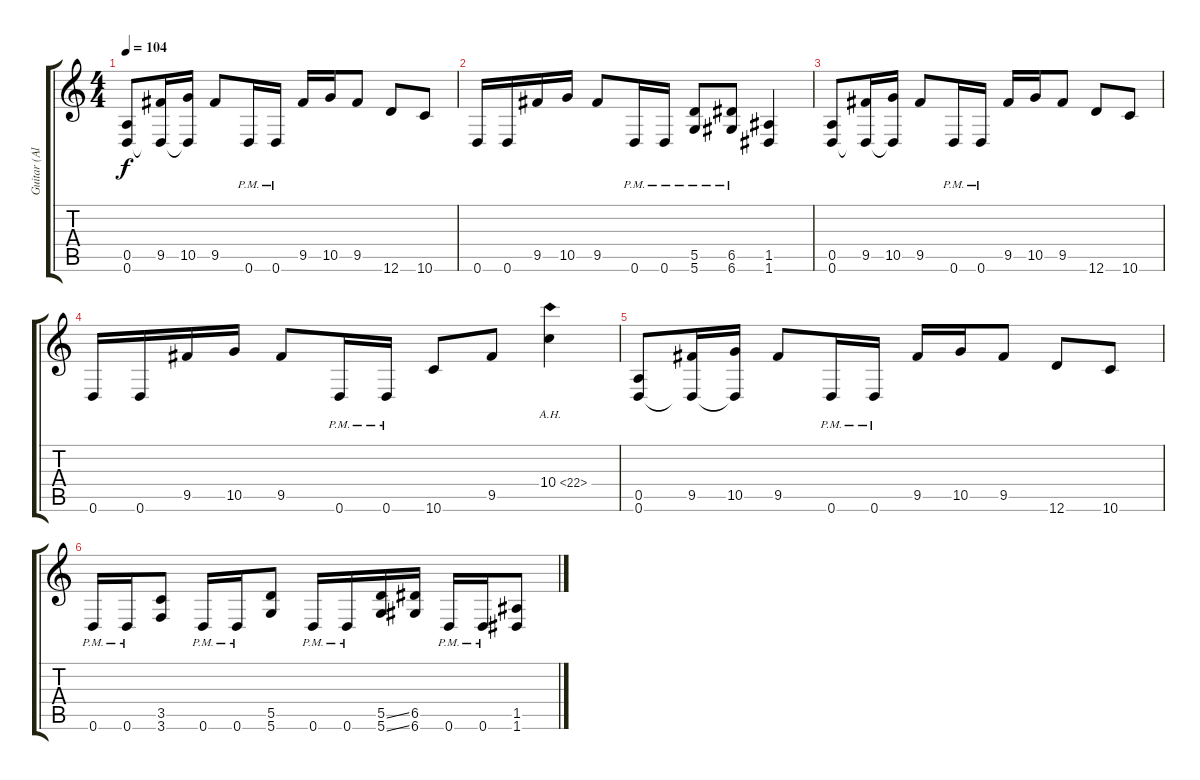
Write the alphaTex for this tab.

\track ("Guitar (Alternate tuning : Drop D)" "Guitar (Al") {instrument electricguitarjazz}
\staff {score tabs}
\tuning (E4 B3 G3 D3 A2 D2) {hide}
\ts (4 4)
\tempo 104
\clef g2
\ks c
(0.5 0.6).8{dy f} (9.5 0.6{t}).16 (10.5 0.6{t}).16 9.5.8 0.6{pm}.16 0.6{pm}.16 9.5.16 10.5.16 9.5.8 12.6.8 10.6.8 |
0.6.16 0.6.16 9.5.16 10.5.16 9.5.8 0.6{pm}.16 0.6{pm}.16 (5.5{pm} 5.6{pm}).8 (6.5{pm} 6.6{pm}).8 (1.5 1.6).4 |
(0.5 0.6).8 (9.5 0.6{t}).16 (10.5 0.6{t}).16 9.5.8 0.6{pm}.16 0.6{pm}.16 9.5.16 10.5.16 9.5.8 12.6.8 10.6.8 |
0.6.16 0.6.16 9.5.16 10.5.16 9.5.8 0.6{pm}.16 0.6{pm}.16 10.6.8 9.5.8 10.4{ah 12}.4 |
(0.5 0.6).8 (9.5 0.6{t}).16 (10.5 0.6{t}).16 9.5.8 0.6{pm}.16 0.6{pm}.16 9.5.16 10.5.16 9.5.8 12.6.8 10.6.8 |
0.6{pm}.16 0.6{pm}.16 (3.5 3.6).8 0.6{pm}.16 0.6{pm}.16 (5.5 5.6).8 0.6{pm}.16 0.6{pm}.16 (5.5{ss} 5.6{ss}).16 (6.5 6.6).16 0.6{pm}.16 0.6{pm}.16 (1.5 1.6).8
